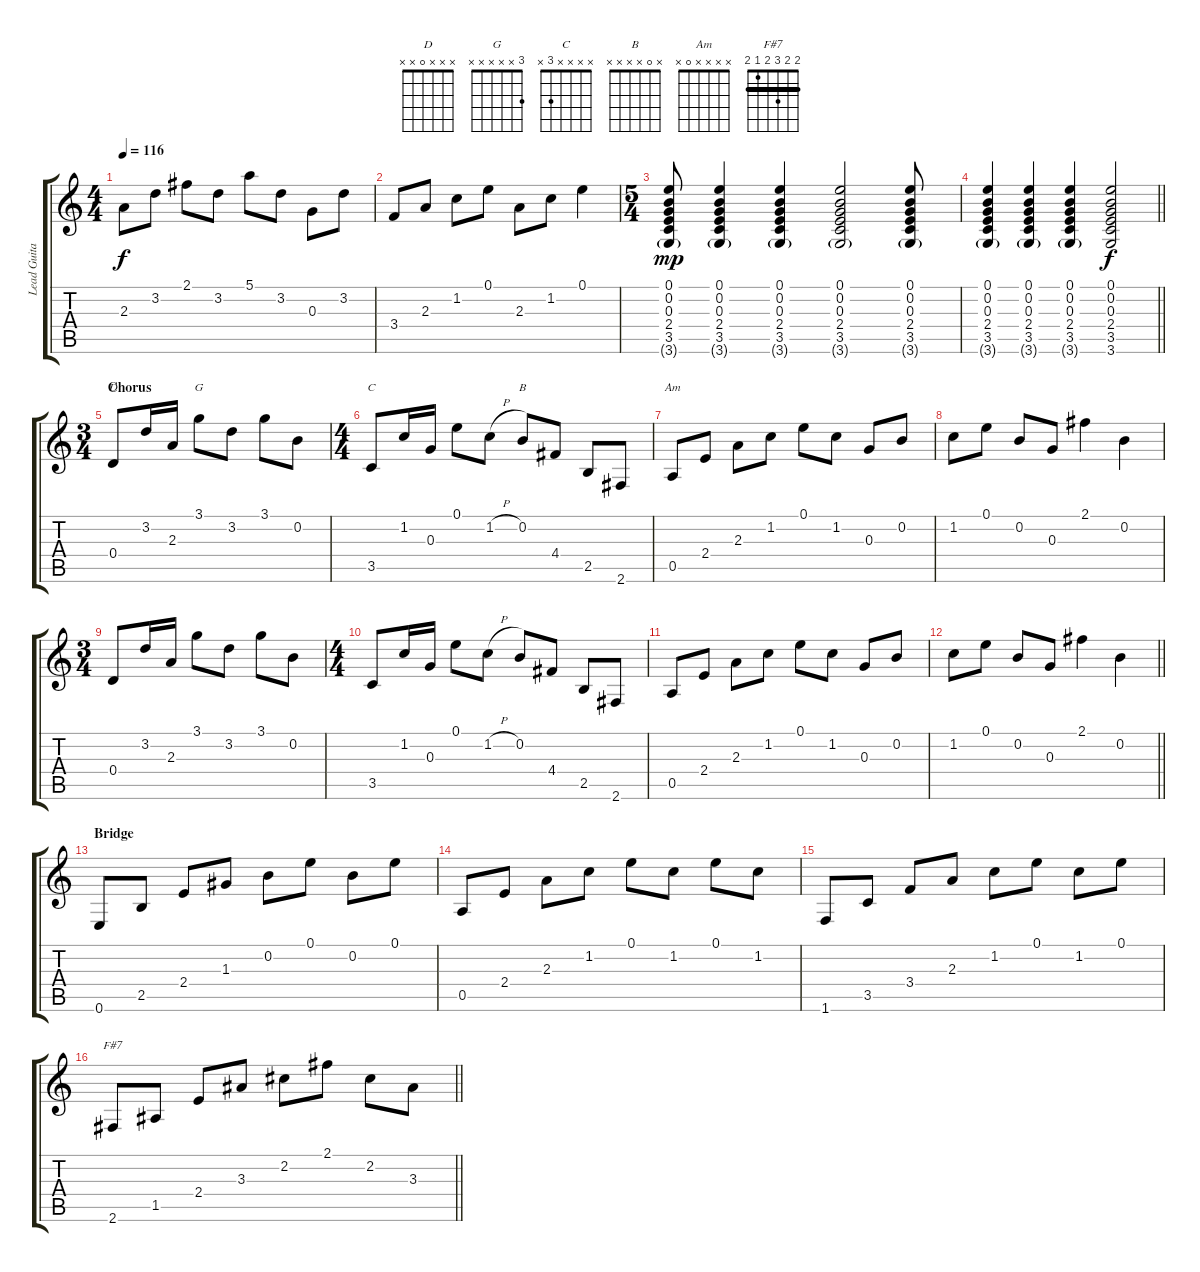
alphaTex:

\track ("Lead Guitar" "Lead Guita") {instrument acousticguitarnylon}
\staff {score tabs}
\tuning (E4 B3 G3 D3 A2 E2) {hide}
\chord ("D" x x x 0 x x)
\chord ("G" 3 x x x x x)
\chord ("C" x x x x 3 x)
\chord ("B" x 0 x x x x)
\chord ("Am" x x x x 0 x)
\chord ("F#7" 2 2 3 2 1 2) {barre 2}
\ts (4 4)
\tempo 116
\clef g2
\ks c
2.3.8{dy f} 3.2.8 2.1.8 3.2.8 5.1.8 3.2.8 0.3.8 3.2.8 |
3.4.8 2.3.8 1.2.8 0.1.8 2.3.8 1.2.8 0.1.4 |
\ts (5 4)
(0.1 0.2 0.3 2.4 3.5 3.6{g}).8{dy mp} (0.1 0.2 0.3 2.4 3.5 3.6{g}).4 (0.1 0.2 0.3 2.4 3.5 3.6{g}).4 (0.1 0.2 0.3 2.4 3.5 3.6{g}).2 (0.1 0.2 0.3 2.4 3.5 3.6{g}).8 |
\barLineRight lightlight
(0.1 0.2 0.3 2.4 3.5 3.6{g}).4 (0.1 0.2 0.3 2.4 3.5 3.6{g}).4 (0.1 0.2 0.3 2.4 3.5 3.6{g}).4 (0.1 0.2 0.3 2.4 3.5 3.6).2{dy f} |
\ts (3 4)
\section ("" "Chorus")
0.4.8{ch "D"} 3.2.16 2.3.16 3.1.8{ch "G"} 3.2.8 3.1.8 0.2.8 |
\ts (4 4)
3.5.8{ch "C"} 1.2.16 0.3.16 0.1.8 1.2{h}.8 0.2.8{ch "B"} 4.4.8 2.5.8 2.6.8 |
0.5.8{ch "Am"} 2.4.8 2.3.8 1.2.8 0.1.8 1.2.8 0.3.8 0.2.8 |
1.2.8 0.1.8 0.2.8 0.3.8 2.1.4 0.2.4 |
\ts (3 4)
0.4.8 3.2.16 2.3.16 3.1.8 3.2.8 3.1.8 0.2.8 |
\ts (4 4)
3.5.8 1.2.16 0.3.16 0.1.8 1.2{h}.8 0.2.8 4.4.8 2.5.8 2.6.8 |
0.5.8 2.4.8 2.3.8 1.2.8 0.1.8 1.2.8 0.3.8 0.2.8 |
\barLineRight lightlight
1.2.8 0.1.8 0.2.8 0.3.8 2.1.4 0.2.4 |
\section ("" "Bridge")
0.6.8 2.5.8 2.4.8 1.3.8 0.2.8 0.1.8 0.2.8 0.1.8 |
0.5.8 2.4.8 2.3.8 1.2.8 0.1.8 1.2.8 0.1.8 1.2.8 |
1.6.8 3.5.8 3.4.8 2.3.8 1.2.8 0.1.8 1.2.8 0.1.8 |
\barLineRight lightlight
2.6.8{ch "F#7"} 1.5.8 2.4.8 3.3.8 2.2.8 2.1.8 2.2.8 3.3.8
